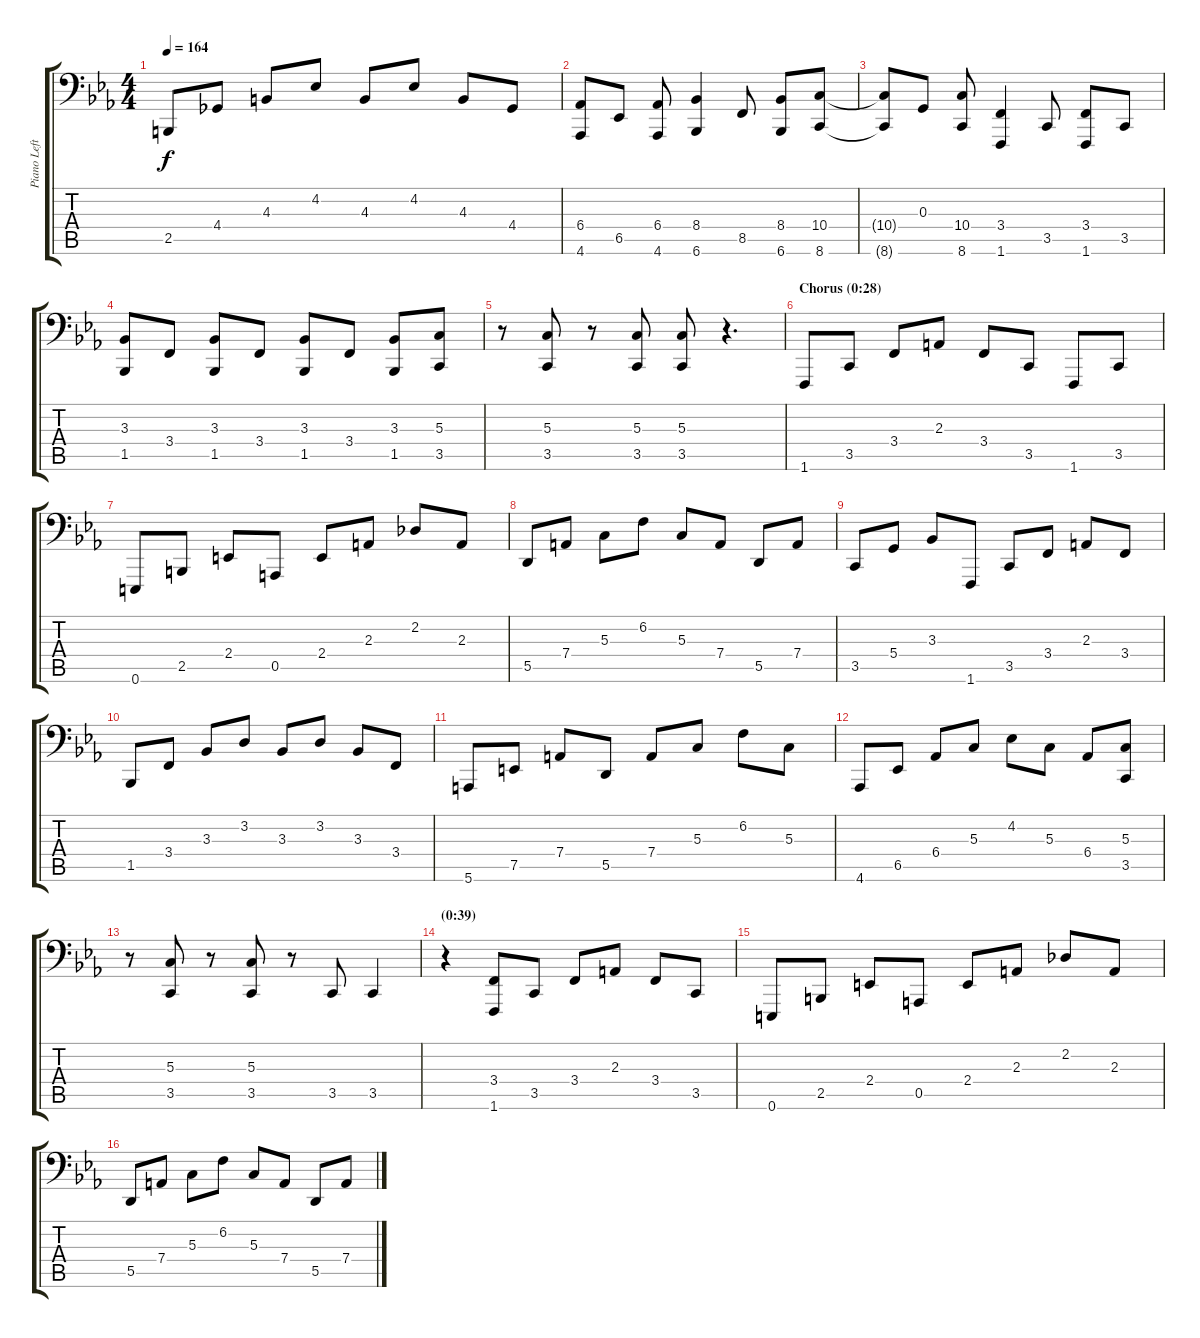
\track ("Piano Left Hand" "Piano Left") {instrument acousticgrandpiano}
\staff {score tabs}
\tuning (E3 B2 G2 D2 A1 E1) {hide}
\ts (4 4)
\tempo 164
\clef f4
\ks eb
2.5.8{dy f volume 13} 4.4.8 4.3.8 4.2.8 4.3.8 4.2.8 4.3.8 4.4.8 |
(6.4 4.6).8{volume 13} 6.5.8 (6.4 4.6).8 (8.4 6.6).4{volume 14} 8.5.8 (8.4 6.6).8 (10.4 8.6).8 |
(10.4{t} 8.6{t}).8 0.3.8{volume 16} (10.4 8.6).8 (3.4 1.6).4 3.5.8 (3.4 1.6).8 3.5.8 |
(3.3 1.5).8{volume 16} 3.4.8 (3.3 1.5).8 3.4.8 (3.3 1.5).8 3.4.8 (3.3 1.5).8 (5.3 3.5).8 |
r.8{volume 16} (5.3 3.5).8 r.8 (5.3 3.5).8 (5.3 3.5).8 r.4{d} |
\section ("" "Chorus (0:28)")
1.6.8{volume 16} 3.5.8 3.4.8 2.3.8 3.4.8 3.5.8 1.6.8 3.5.8 |
0.6.8{volume 16} 2.5.8 2.4.8 0.5.8 2.4.8 2.3.8 2.2.8 2.3.8 |
5.5.8{volume 16} 7.4.8 5.3.8 6.2.8 5.3.8 7.4.8 5.5.8 7.4.8 |
3.5.8{volume 16} 5.4.8 3.3.8 1.6.8 3.5.8 3.4.8 2.3.8 3.4.8 |
1.5.8{volume 16} 3.4.8 3.3.8 3.2.8 3.3.8 3.2.8 3.3.8 3.4.8 |
5.6.8{volume 16} 7.5.8 7.4.8 5.5.8 7.4.8 5.3.8 6.2.8 5.3.8 |
4.6.8{volume 16} 6.5.8 6.4.8 5.3.8 4.2.8 5.3.8 6.4.8 (5.3 3.5).8 |
r.8{volume 16} (5.3 3.5).8 r.8 (5.3 3.5).8 r.8 3.5.8 3.5.4 |
\section ("" "(0:39)")
r.4{volume 16} (3.4 1.6).8 3.5.8 3.4.8 2.3.8 3.4.8 3.5.8 |
0.6.8{volume 16} 2.5.8 2.4.8 0.5.8 2.4.8 2.3.8 2.2.8 2.3.8 |
5.5.8{volume 16} 7.4.8 5.3.8 6.2.8 5.3.8 7.4.8 5.5.8 7.4.8
